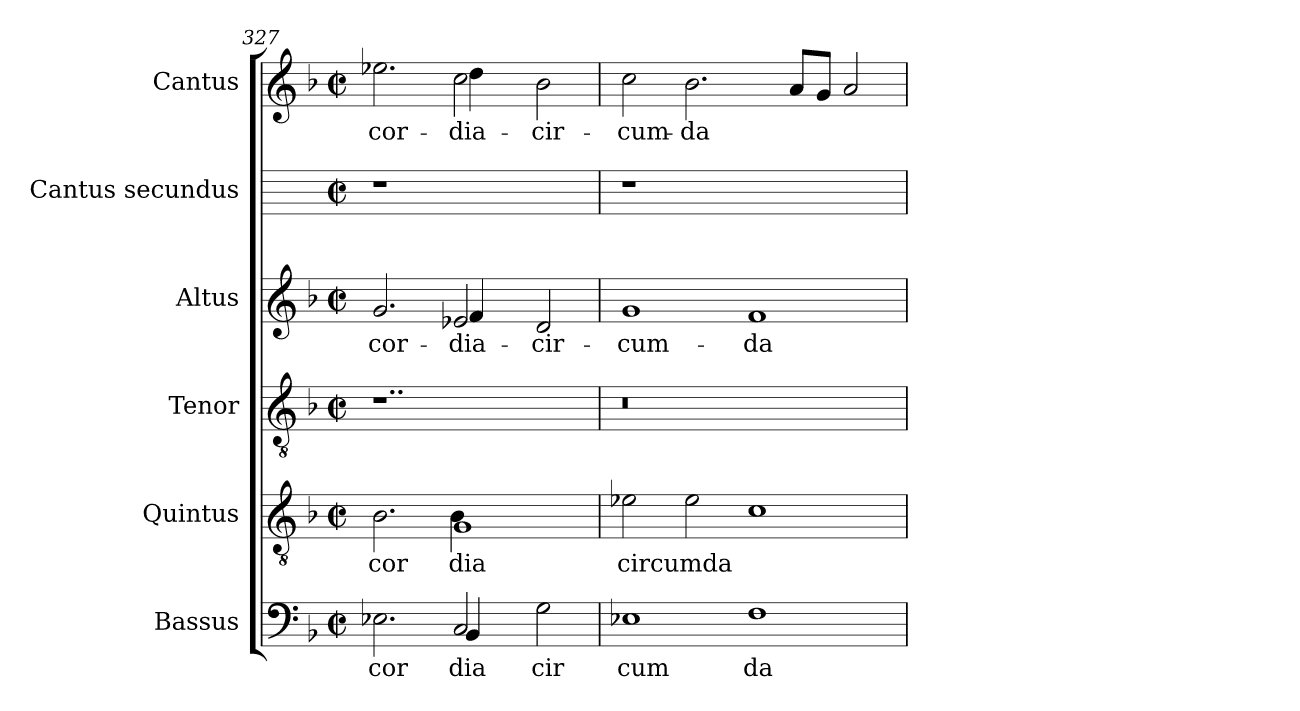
**kern	**text	**kern	**text	**kern	**kern	**text	**kern	**kern	**text
*part6	*part6	*part5	*part5	*part4	*part3	*part3	*part2	*part1	*part1
*staff6	*staff6	*staff5	*staff5	*staff4	*staff3	*staff3	*staff2	*staff1	*staff1
*I"Bassus	*	*I"Quintus	*	*I"Tenor	*I"Altus	*	*I"Cantus  secundus	*I"Cantus	*
*I'B	*	*I'Q	*	*I'T	*I'A	*	*	*I'C	*
*clefF4	*	*clefGv2	*	*clefGv2	*clefG2	*	*	*clefG2	*
*k[b-]	*	*k[b-]	*	*k[b-]	*k[b-]	*	*k[]	*k[b-]	*
*F:	*	*F:	*	*F:	*F:	*	*C:	*F:	*
*M2/2	*	*M2/2	*	*M2/2	*M2/2	*	*M2/2	*M2/2	*
*met(c|)	*	*met(c|)	*	*met(c|)	*met(c|)	*	*met(c|)	*met(c|)	*
=327	=327	=327	=327	=327	=327	=327	=327	=327	=327
!	!LO:LY:b:cj	!	!LO:LY:b:cj	!	!	!LO:LY:b:cj	!	!	!LO:LY:b:cj
*^	*	*^	*	*	*^	*	*	*^	*
2.E-\	2.ryy	cor	2.B-\	2.ryy	cor	1..r	2.g/	2.ryy	-cor-	1r	2.ee-X\	2.ryy	-cor-
!	!	!LO:LY:b:cj	!	!	!LO:LY:b:cj	!	!	!	!LO:LY:b:cj	!	!	!	!LO:LY:b:cj
2C/	4BB-/	dia	1G	4B-\	dia	.	2e-X/	4f/	-dia-	.	2cc\	4dd\	-dia-
.	2.ryy	.	.	2.ryy	.	.	.	2.ryy	.	2.ryy	.	2.ryy	.
!	!	!LO:LY:b:cj	!	!	!	!	!	!	!LO:LY:b:cj	!	!	!	!LO:LY:b:cj
2G\	.	cir	.	.	.	.	2d/	.	-cir-	.	2b-\	.	-cir-
*v	*v	*	*	*	*	*	*v	*v	*	*	*v	*v	*
*	*	*v	*v	*	*	*	*	*	*	*
=328	=328	=328	=328	=328	=328	=328	=328	=328	=328
!	!LO:LY:b:cj	!	!LO:LY:b:cj	!	!	!LO:LY:b:cj	!	!	!LO:LY:b:cj
1E-X	cum	2e-X\	circumda	0r	1g	-cum-	1r	2cc\	-cum-
!	!	!	!LO:LY:b:cj	!	!	!	!	!	!LO:LY:b:cj
.	.	2e-\	.	.	.	.	.	2.b-\	-da-
!	!LO:LY:b:cj	!	!LO:LY:b:cj	!	!	!LO:LY:b:cj	!	!	!
1F	da	1c	.	.	1f	-da-	1ryy	.	.
!	!	!	!	!	!	!	!	!	!LO:LY:b:cj
.	.	.	.	.	.	.	.	8a/L	--
!	!	!	!	!	!	!	!	!	!LO:LY:b:cj
.	.	.	.	.	.	.	.	8g/J	--
!	!	!	!	!	!	!	!	!	!LO:LY:b:cj
.	.	.	.	.	.	.	.	2a/	--
=	=	=	=	=	=	=	=	=	=
*-	*-	*-	*-	*-	*-	*-	*-	*-	*-
